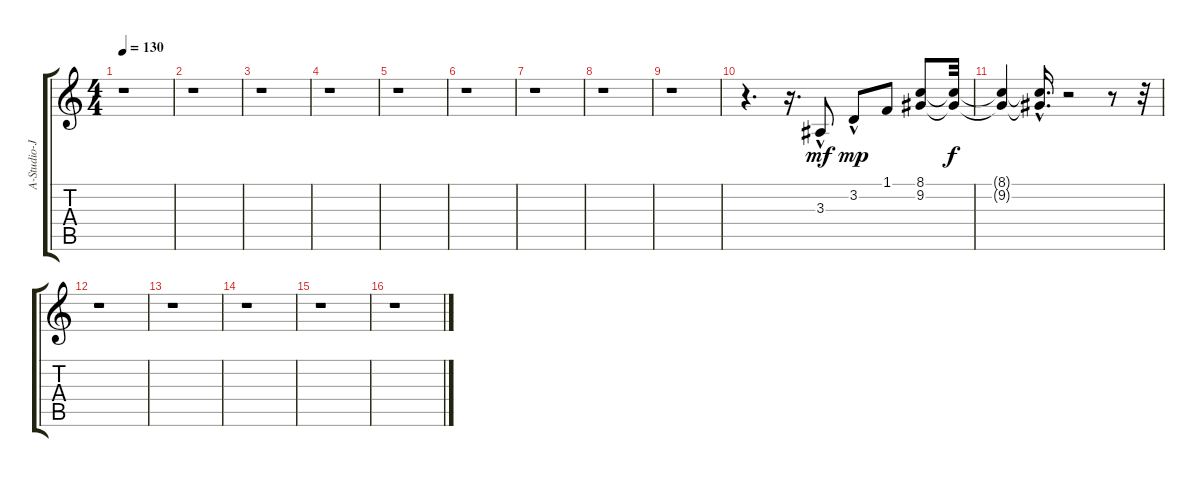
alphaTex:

\track ("A-Studio-Juli" "A-Studio-J") {instrument acousticgrandpiano}
\staff {score tabs}
\tuning (E4 B3 G3 D3 A2 E2) {hide}
\ts (4 4)
\tempo 130
\clef g2
\ks c
r.1{dy ff} |
r.1 |
r.1 |
r.1 |
r.1 |
r.1 |
r.1 |
r.1 |
r.1 |
r.4{d} r.16{d} 3.3{hac}.8{dy mf} 3.2{hac}.8{dy mp} 1.1.8 (8.1 9.2).8 (8.1{t} 9.2{t}).32{dy f} |
(8.1{t} 9.2{t}).4 (8.1{hac t} 9.2{hac t}).16{d} r.2 r.8 r.32 |
r.1 |
r.1 |
r.1 |
r.1 |
r.1
